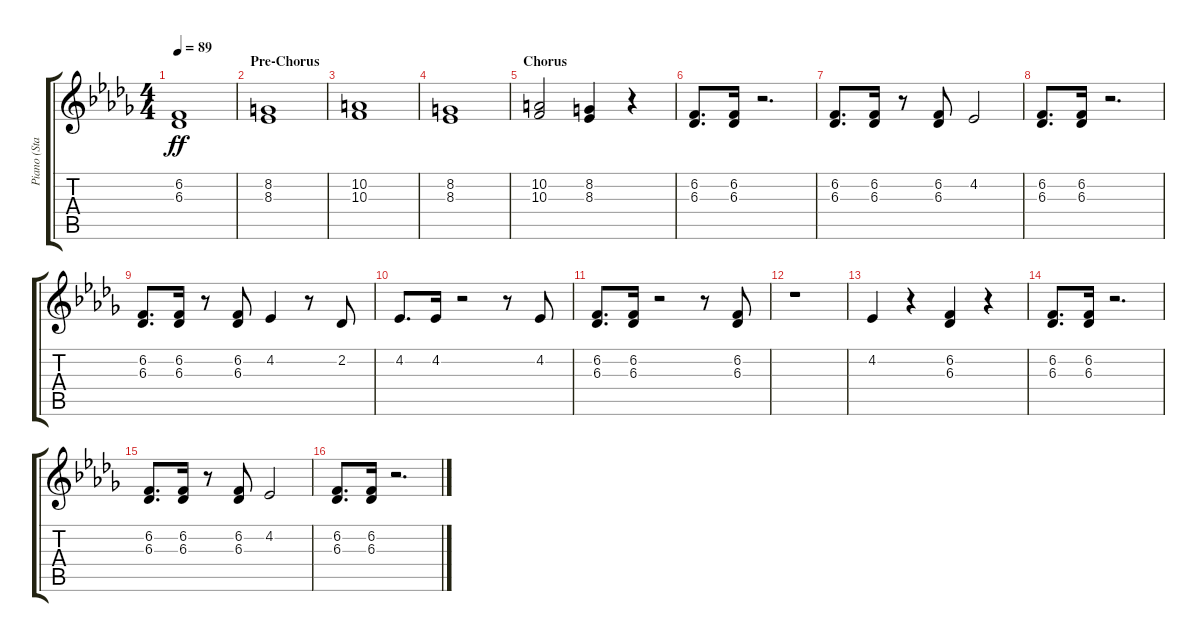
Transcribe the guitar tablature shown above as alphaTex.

\track ("Piano (Staff 1)" "Piano (Sta") {instrument electricpiano1}
\staff {score tabs}
\tuning (E4 B3 G3 D3 A2 E2) {hide}
\ts (4 4)
\tempo 89
\clef g2
\ks bbminor
(6.2 6.3).1{dy ff} |
\section ("" "Pre-Chorus")
(8.2 8.3).1 |
(10.2 10.3).1 |
(8.2 8.3).1 |
\section ("" "Chorus")
(10.2 10.3).2 (8.2 8.3).4 r.4 |
(6.2 6.3).8{d} (6.2 6.3).16 r.2{d} |
(6.2 6.3).8{d} (6.2 6.3).16 r.8 (6.2 6.3).8 4.2.2 |
(6.2 6.3).8{d} (6.2 6.3).16 r.2{d} |
(6.2 6.3).8{d} (6.2 6.3).16 r.8 (6.2 6.3).8 4.2.4 r.8 2.2.8 |
4.2.8{d} 4.2.16 r.2 r.8 4.2.8 |
(6.2 6.3).8{d} (6.2 6.3).16 r.2 r.8 (6.2 6.3).8 |
r.1 |
4.2.4 r.4 (6.2 6.3).4 r.4 |
(6.2 6.3).8{d} (6.2 6.3).16 r.2{d} |
(6.2 6.3).8{d} (6.2 6.3).16 r.8 (6.2 6.3).8 4.2.2 |
(6.2 6.3).8{d} (6.2 6.3).16 r.2{d}
